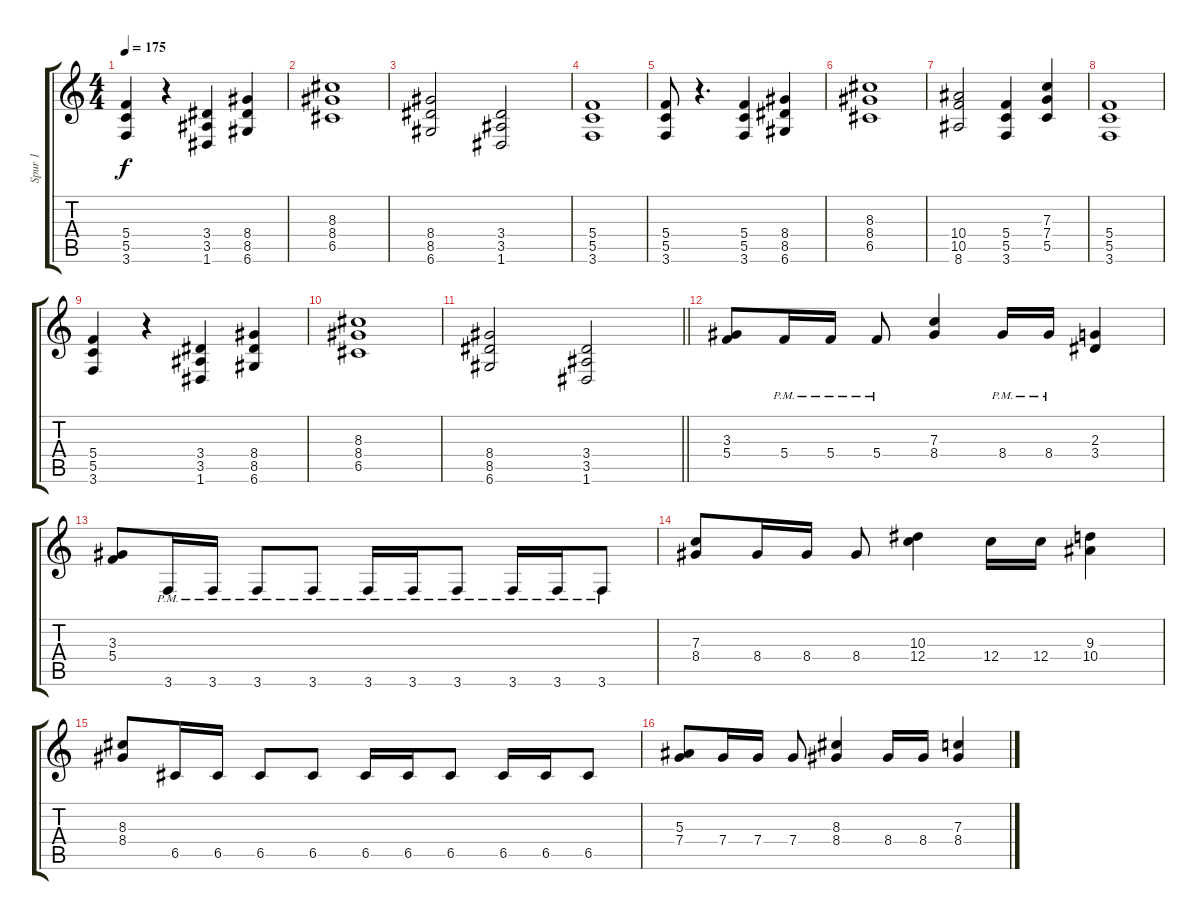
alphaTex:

\track ("Spur 1" "Spur 1") {instrument distortionguitar}
\staff {score tabs}
\tuning (D4 A3 F3 C3 G2 D2) {hide}
\ts (4 4)
\tempo 175
\clef g2
\ks c
(5.4 5.5 3.6).4{dy f} r.4 (3.4 3.5 1.6).4 (8.4 8.5 6.6).4 |
(8.3 8.4 6.5).1 |
(8.4 8.5 6.6).2 (3.4 3.5 1.6).2 |
(5.4 5.5 3.6).1 |
(5.4 5.5 3.6).8 r.4{d} (5.4 5.5 3.6).4 (8.4 8.5 6.6).4 |
(8.3 8.4 6.5).1 |
(10.4 10.5 8.6).2 (5.4 5.5 3.6).4 (7.3 7.4 5.5).4 |
(5.4 5.5 3.6).1 |
(5.4 5.5 3.6).4 r.4 (3.4 3.5 1.6).4 (8.4 8.5 6.6).4 |
(8.3 8.4 6.5).1 |
\barLineRight lightlight
(8.4 8.5 6.6).2 (3.4 3.5 1.6).2 |
(3.3 5.4).8 5.4{pm}.16 5.4{pm}.16 5.4{pm}.8 (7.3 8.4).4 8.4{pm}.16 8.4{pm}.16 (2.3 3.4).4 |
(3.3 5.4).8 3.6{pm}.16 3.6{pm}.16 3.6{pm}.8 3.6{pm}.8 3.6{pm}.16 3.6{pm}.16 3.6{pm}.8 3.6{pm}.16 3.6{pm}.16 3.6{pm}.8 |
(7.3 8.4).8 8.4.16 8.4.16 8.4.8 (10.3 12.4).4 12.4.16 12.4.16 (9.3 10.4).4 |
(8.3 8.4).8 6.5.16 6.5.16 6.5.8 6.5.8 6.5.16 6.5.16 6.5.8 6.5.16 6.5.16 6.5.8 |
(5.3 7.4).8 7.4.16 7.4.16 7.4.8 (8.3 8.4).4 8.4.16 8.4.16 (7.3 8.4).4
